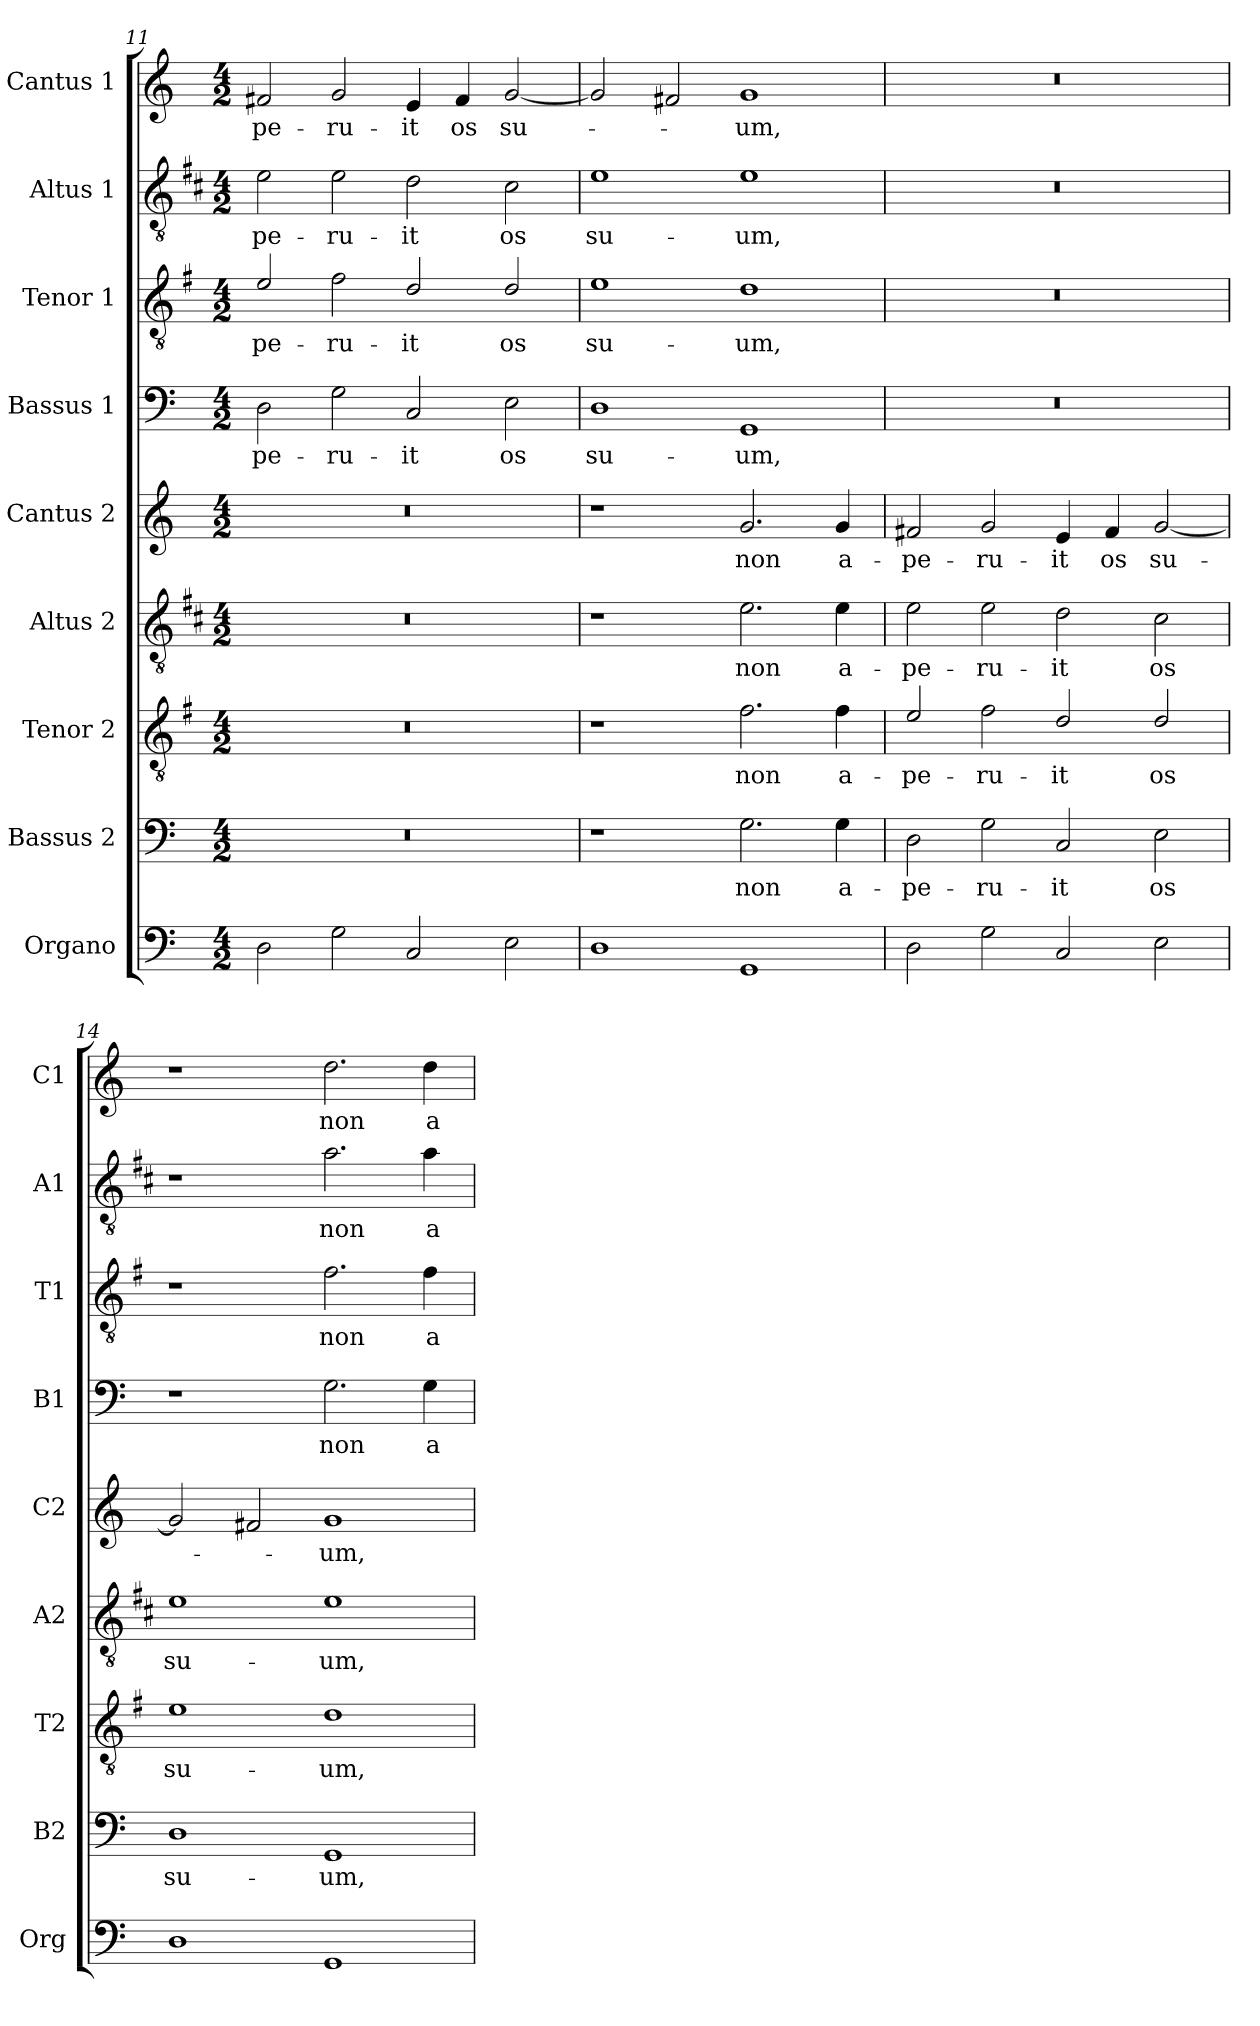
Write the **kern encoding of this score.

**kern	**kern	**text	**kern	**text	**kern	**text	**kern	**text	**kern	**text	**kern	**text	**kern	**text	**kern	**text
*part9	*part8	*part8	*part7	*part7	*part6	*part6	*part5	*part5	*part4	*part4	*part3	*part3	*part2	*part2	*part1	*part1
*staff9	*staff8	*staff8	*staff7	*staff7	*staff6	*staff6	*staff5	*staff5	*staff4	*staff4	*staff3	*staff3	*staff2	*staff2	*staff1	*staff1
*I"Organo	*I"Bassus 2	*	*I"Tenor 2	*	*I"Altus 2	*	*I"Cantus 2	*	*I"Bassus 1	*	*I"Tenor 1	*	*I"Altus 1	*	*I"Cantus 1	*
*I'Org	*I'B2	*	*I'T2	*	*I'A2	*	*I'C2	*	*I'B1	*	*I'T1	*	*I'A1	*	*I'C1	*
*clefF4	*clefF4	*	*clefGv2	*	*clefGv2	*	*clefG2	*	*clefF4	*	*clefGv2	*	*clefGv2	*	*clefG2	*
*	*	*	*ITrd4c7	*	*ITrd1c2	*	*	*	*	*	*ITrd4c7	*	*ITrd1c2	*	*	*
*k[]	*k[]	*	*k[]	*	*k[]	*	*k[]	*	*k[]	*	*k[]	*	*k[]	*	*k[]	*
*C:	*C:	*	*C:	*	*C:	*	*C:	*	*C:	*	*C:	*	*C:	*	*C:	*
*M4/2	*M4/2	*	*M4/2	*	*M4/2	*	*M4/2	*	*M4/2	*	*M4/2	*	*M4/2	*	*M4/2	*
=11	=11	=11	=11	=11	=11	=11	=11	=11	=11	=11	=11	=11	=11	=11	=11	=11
!	!	!	!	!	!	!	!	!	!	!LO:LY:b	!	!LO:LY:b	!	!LO:LY:b	!	!LO:LY:b
2D\	0r	.	0r	.	0r	.	0r	.	2D\	-pe-	2A/	-pe-	2d\	-pe-	2f#X/	-pe-
!	!	!	!	!	!	!	!	!	!	!LO:LY:b	!	!LO:LY:b	!	!LO:LY:b	!	!LO:LY:b
2G\	.	.	.	.	.	.	.	.	2G\	-ru-	2B\	-ru-	2d\	-ru-	2g/	-ru-
!	!	!	!	!	!	!	!	!	!	!LO:LY:b	!	!LO:LY:b	!	!LO:LY:b	!	!LO:LY:b
2C/	.	.	.	.	.	.	.	.	2C/	-it	2G/	-it	2c\	-it	4e/	-it
!	!	!	!	!	!	!	!	!	!	!	!	!	!	!	!	!LO:LY:b
.	.	.	.	.	.	.	.	.	.	.	.	.	.	.	4f#/	os
!	!	!	!	!	!	!	!	!	!	!LO:LY:b	!	!LO:LY:b	!	!LO:LY:b	!	!LO:LY:b
2E\	.	.	.	.	.	.	.	.	2E\	os	2G/	os	2B\	os	[2g/	su-
!!LO:PB:g=z
=12	=12	=12	=12	=12	=12	=12	=12	=12	=12	=12	=12	=12	=12	=12	=12	=12
!	!	!	!	!	!	!	!	!	!	!LO:LY:b	!	!LO:LY:b	!	!LO:LY:b	!	!
1D	1r	.	1r	.	1r	.	1r	.	1D	su-	1A	su-	1d	su-	2g/]	.
.	.	.	.	.	.	.	.	.	.	.	.	.	.	.	2f#X/	.
!	!	!LO:LY:b	!	!LO:LY:b	!	!LO:LY:b	!	!LO:LY:b	!	!LO:LY:b	!	!LO:LY:b	!	!LO:LY:b	!	!LO:LY:b
1GG	2.G\	non	2.B\	non	2.d\	non	2.g/	non	1GG	-um,	1G	-um,	1d	-um,	1g	-um,
!	!	!LO:LY:b	!	!LO:LY:b	!	!LO:LY:b	!	!LO:LY:b	!	!	!	!	!	!	!	!
.	4G\	a-	4B\	a-	4d\	a-	4g/	a-	.	.	.	.	.	.	.	.
=13	=13	=13	=13	=13	=13	=13	=13	=13	=13	=13	=13	=13	=13	=13	=13	=13
!	!	!LO:LY:b	!	!LO:LY:b	!	!LO:LY:b	!	!LO:LY:b	!	!	!	!	!	!	!	!
2D\	2D\	-pe-	2A/	-pe-	2d\	-pe-	2f#X/	-pe-	0r	.	0r	.	0r	.	0r	.
!	!	!LO:LY:b	!	!LO:LY:b	!	!LO:LY:b	!	!LO:LY:b	!	!	!	!	!	!	!	!
2G\	2G\	-ru-	2B\	-ru-	2d\	-ru-	2g/	-ru-	.	.	.	.	.	.	.	.
!	!	!LO:LY:b	!	!LO:LY:b	!	!LO:LY:b	!	!LO:LY:b	!	!	!	!	!	!	!	!
2C/	2C/	-it	2G/	-it	2c\	-it	4e/	-it	.	.	.	.	.	.	.	.
!	!	!	!	!	!	!	!	!LO:LY:b	!	!	!	!	!	!	!	!
.	.	.	.	.	.	.	4f#/	os	.	.	.	.	.	.	.	.
!	!	!LO:LY:b	!	!LO:LY:b	!	!LO:LY:b	!	!LO:LY:b	!	!	!	!	!	!	!	!
2E\	2E\	os	2G/	os	2B\	os	[2g/	su-	.	.	.	.	.	.	.	.
=14	=14	=14	=14	=14	=14	=14	=14	=14	=14	=14	=14	=14	=14	=14	=14	=14
!	!	!LO:LY:b	!	!LO:LY:b	!	!LO:LY:b	!	!	!	!	!	!	!	!	!	!
1D	1D	su-	1A	su-	1d	su-	2g/]	.	1r	.	1r	.	1r	.	1r	.
.	.	.	.	.	.	.	2f#X/	.	.	.	.	.	.	.	.	.
!	!	!LO:LY:b	!	!LO:LY:b	!	!LO:LY:b	!	!LO:LY:b	!	!LO:LY:b	!	!LO:LY:b	!	!LO:LY:b	!	!LO:LY:b
1GG	1GG	-um,	1G	-um,	1d	-um,	1g	-um,	2.G\	non	2.B\	non	2.g\	non	2.dd\	non
!	!	!	!	!	!	!	!	!	!	!LO:LY:b	!	!LO:LY:b	!	!LO:LY:b	!	!LO:LY:b
.	.	.	.	.	.	.	.	.	4G\	a-	4B\	a-	4g\	a-	4dd\	a-
=	=	=	=	=	=	=	=	=	=	=	=	=	=	=	=	=
*-	*-	*-	*-	*-	*-	*-	*-	*-	*-	*-	*-	*-	*-	*-	*-	*-
